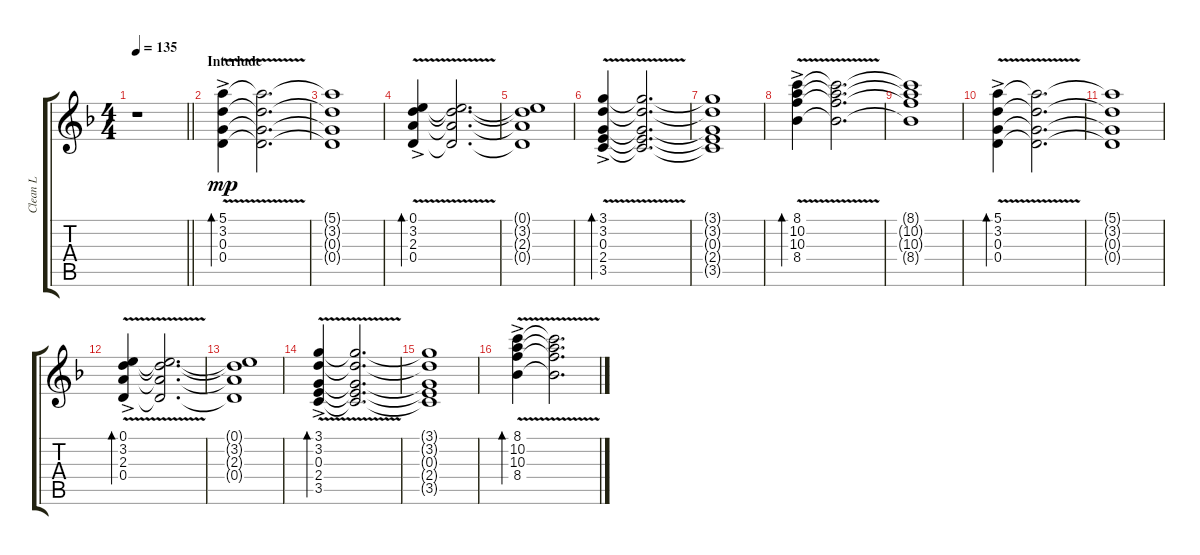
\track ("Clean L" "Clean L") {instrument acousticguitarsteel}
\staff {score tabs}
\tuning (E4 B3 G3 D3 A2 D2) {hide}
\ts (4 4)
\tempo 135
\clef g2
\barLineRight lightlight
\ks f
r.1{dy mf} |
\section ("" "Interlude")
(5.1{v ac} 3.2{v ac} 0.3{v ac} 0.4{v ac}).4{bd 240 dy mp} (5.1{t} 3.2{t} 0.3{t} 0.4{t}).2{d} |
(5.1{t} 3.2{t} 0.3{t} 0.4{t}).1 |
(0.1{v ac} 3.2{v ac} 2.3{v ac} 0.4{v ac}).4{bd 240} (0.1{t} 3.2{t} 2.3{t} 0.4{t}).2{d} |
(0.1{t} 3.2{t} 2.3{t} 0.4{t}).1 |
(3.1{v ac} 3.2{v ac} 0.3{v ac} 2.4{v ac} 3.5{v ac}).4{bd 240} (3.1{t} 3.2{t} 0.3{t} 2.4{t} 3.5{t}).2{d} |
(3.1{t} 3.2{t} 0.3{t} 2.4{t} 3.5{t}).1 |
(8.1{v ac} 10.2{v ac} 10.3{v ac} 8.4{v ac}).4{bd 240} (8.1{t} 10.2{t} 10.3{t} 8.4{t}).2{d} |
(8.1{t} 10.2{t} 10.3{t} 8.4{t}).1 |
(5.1{v ac} 3.2{v ac} 0.3{v ac} 0.4{v ac}).4{bd 240} (5.1{t} 3.2{t} 0.3{t} 0.4{t}).2{d} |
(5.1{t} 3.2{t} 0.3{t} 0.4{t}).1 |
(0.1{v ac} 3.2{v ac} 2.3{v ac} 0.4{v ac}).4{bd 240} (0.1{t} 3.2{t} 2.3{t} 0.4{t}).2{d} |
(0.1{t} 3.2{t} 2.3{t} 0.4{t}).1 |
(3.1{v ac} 3.2{v ac} 0.3{v ac} 2.4{v ac} 3.5{v ac}).4{bd 240} (3.1{t} 3.2{t} 0.3{t} 2.4{t} 3.5{t}).2{d} |
(3.1{t} 3.2{t} 0.3{t} 2.4{t} 3.5{t}).1 |
(8.1{v ac} 10.2{v ac} 10.3{v ac} 8.4{v ac}).4{bd 240} (8.1{t} 10.2{t} 10.3{t} 8.4{t}).2{d}
